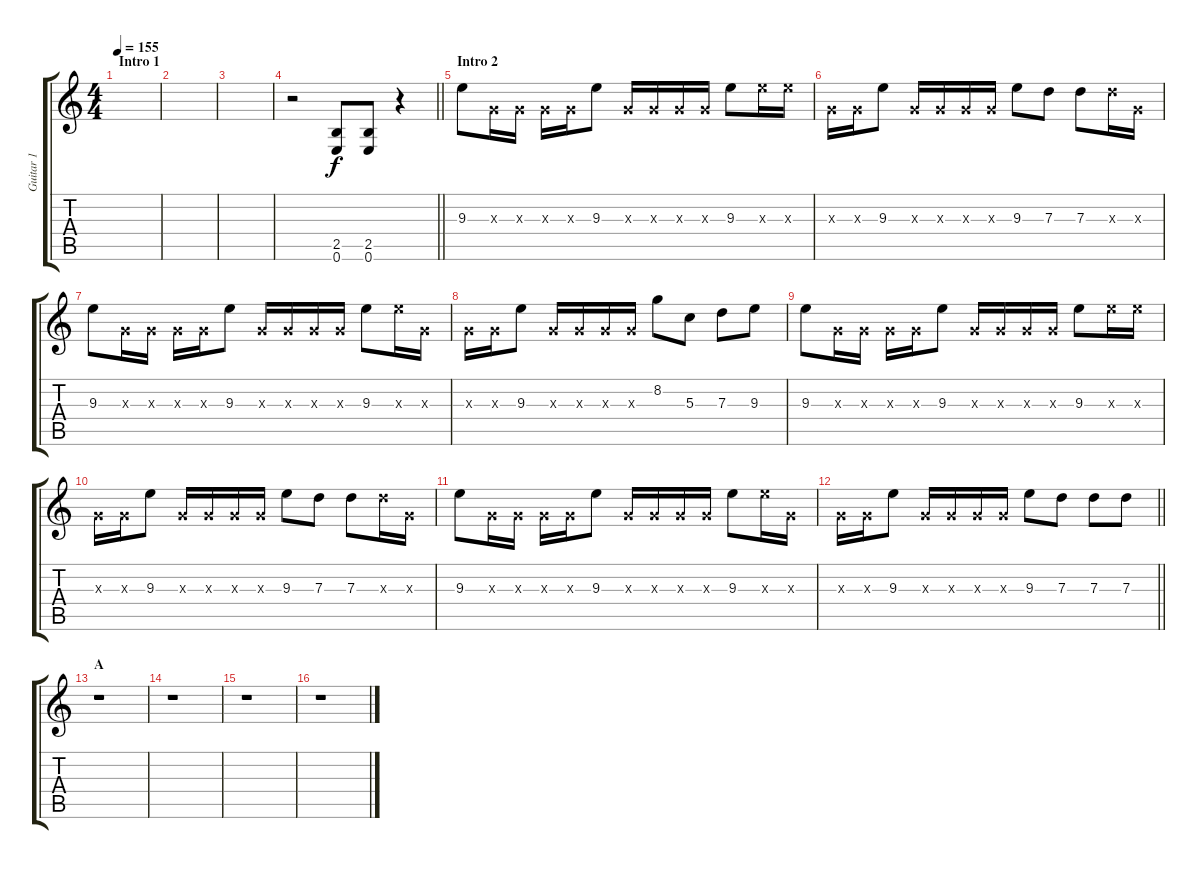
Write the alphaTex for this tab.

\track ("Guitar 1" "Guitar 1") {instrument distortionguitar}
\staff {score tabs}
\tuning (E4 B3 G3 D3 A2 E2) {hide}
\ts (4 4)
\section ("" "Intro 1")
\tempo 155
\clef g2
\ks c
|
|
|
\barLineRight lightlight
r.2 (2.5 0.6).8 (2.5 0.6).8 r.4 |
\section ("" "Intro 2")
9.3.8 0.3{x}.16 0.3{x}.16 0.3{x}.16 0.3{x}.16 9.3.8 0.3{x}.16 0.3{x}.16 0.3{x}.16 0.3{x}.16 9.3.8 9.3{x}.16 9.3{x}.16 |
0.3{x}.16 0.3{x}.16 9.3.8 0.3{x}.16 0.3{x}.16 0.3{x}.16 0.3{x}.16 9.3.8 7.3.8 7.3.8 7.3{x}.16 0.3{x}.16 |
9.3.8 0.3{x}.16 0.3{x}.16 0.3{x}.16 0.3{x}.16 9.3.8 0.3{x}.16 0.3{x}.16 0.3{x}.16 0.3{x}.16 9.3.8 9.3{x}.16 0.3{x}.16 |
0.3{x}.16 0.3{x}.16 9.3.8 0.3{x}.16 0.3{x}.16 0.3{x}.16 0.3{x}.16 8.2.8 5.3.8 7.3.8 9.3.8 |
9.3.8 0.3{x}.16 0.3{x}.16 0.3{x}.16 0.3{x}.16 9.3.8 0.3{x}.16 0.3{x}.16 0.3{x}.16 0.3{x}.16 9.3.8 9.3{x}.16 9.3{x}.16 |
0.3{x}.16 0.3{x}.16 9.3.8 0.3{x}.16 0.3{x}.16 0.3{x}.16 0.3{x}.16 9.3.8 7.3.8 7.3.8 7.3{x}.16 0.3{x}.16 |
9.3.8 0.3{x}.16 0.3{x}.16 0.3{x}.16 0.3{x}.16 9.3.8 0.3{x}.16 0.3{x}.16 0.3{x}.16 0.3{x}.16 9.3.8 9.3{x}.16 0.3{x}.16 |
\barLineRight lightlight
0.3{x}.16 0.3{x}.16 9.3.8 0.3{x}.16 0.3{x}.16 0.3{x}.16 0.3{x}.16 9.3.8 7.3.8 7.3.8 7.3.8 |
\section ("" "A")
r.1 |
r.1 |
r.1 |
r.1
